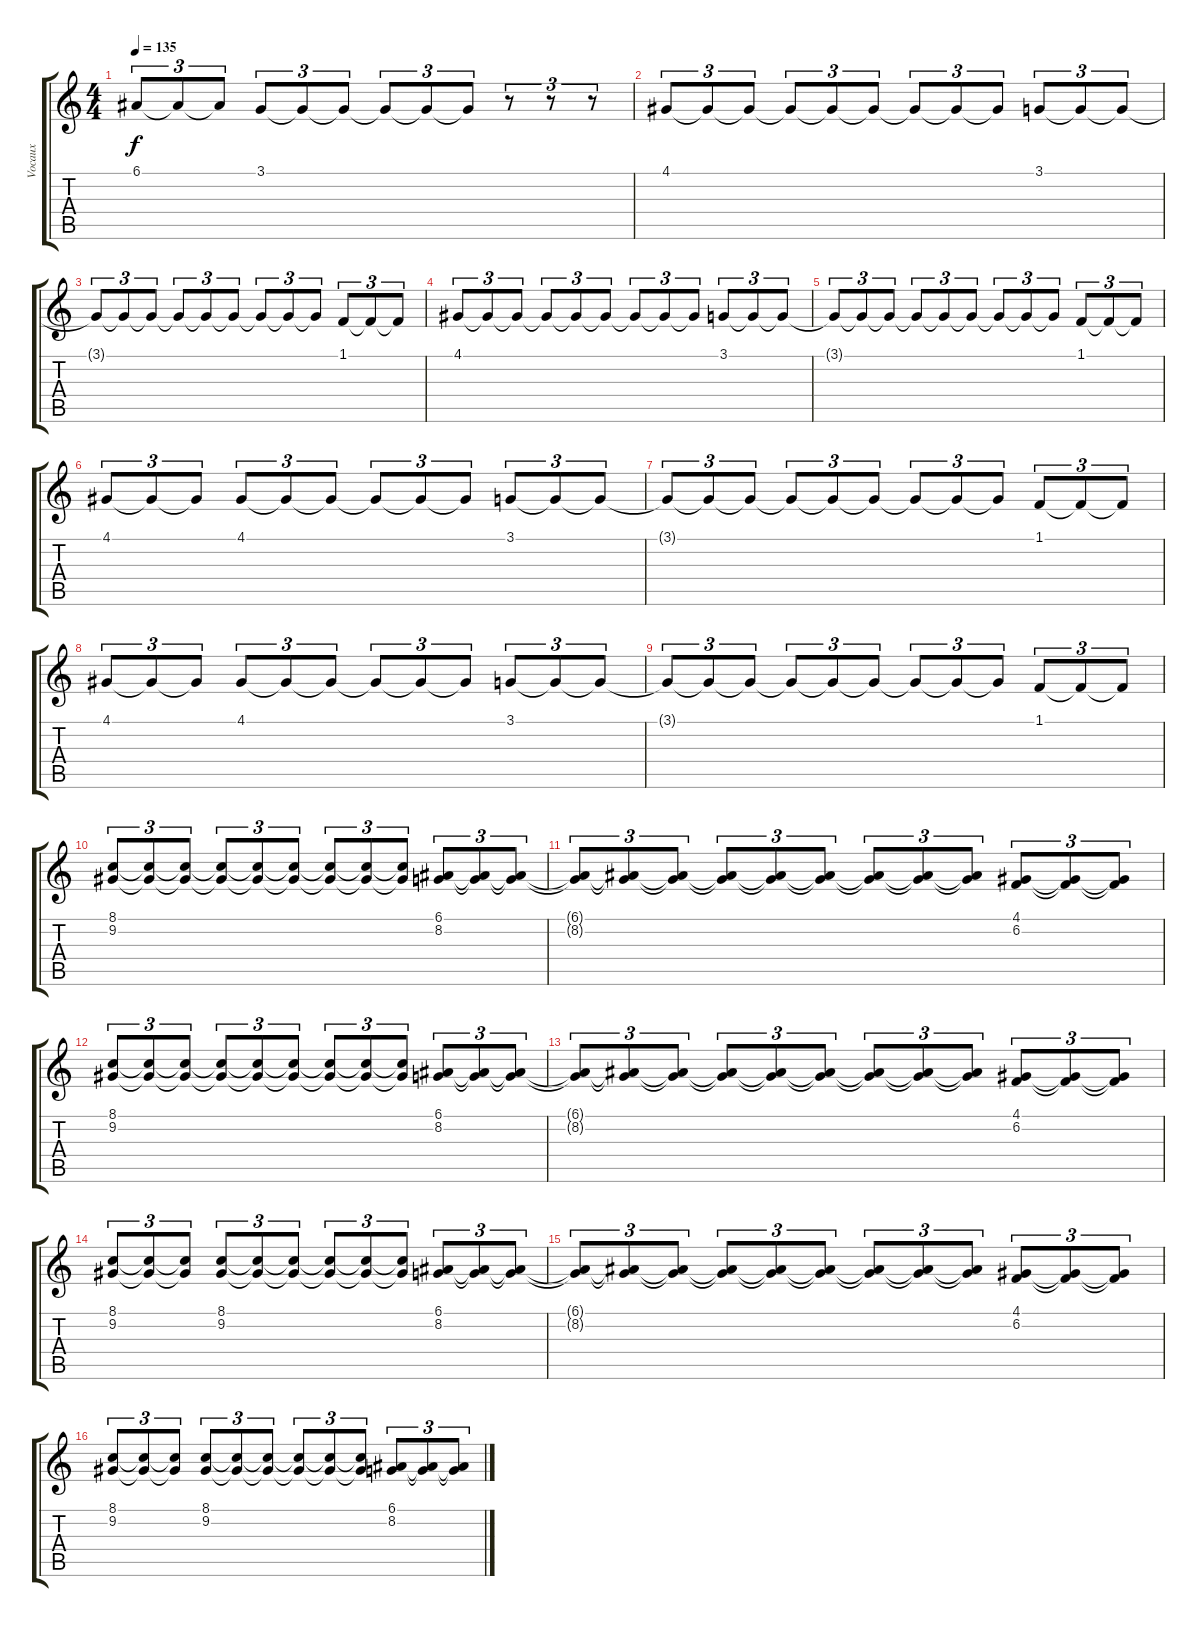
\track ("Vocaux" "Vocaux") {instrument viola}
\staff {score tabs}
\tuning (E4 B3 G3 D3 A2 E2) {hide}
\ts (4 4)
\tempo 135
\clef g2
\ks c
6.1{t}.8{tu (3 2) dy f} 6.1{t}.8{tu (3 2)} 6.1{t}.8{tu (3 2)} 3.1.8{tu (3 2)} 3.1{t}.8{tu (3 2)} 3.1{t}.8{tu (3 2)} 3.1{t}.8{tu (3 2)} 3.1{t}.8{tu (3 2)} 3.1{t}.8{tu (3 2)} r.8{tu (3 2)} r.8{tu (3 2)} r.8{tu (3 2)} |
4.1.8{tu (3 2)} 4.1{t}.8{tu (3 2)} 4.1{t}.8{tu (3 2)} 4.1{t}.8{tu (3 2)} 4.1{t}.8{tu (3 2)} 4.1{t}.8{tu (3 2)} 4.1{t}.8{tu (3 2)} 4.1{t}.8{tu (3 2)} 4.1{t}.8{tu (3 2)} 3.1.8{tu (3 2)} 3.1{t}.8{tu (3 2)} 3.1{t}.8{tu (3 2)} |
3.1{t}.8{tu (3 2)} 3.1{t}.8{tu (3 2)} 3.1{t}.8{tu (3 2)} 3.1{t}.8{tu (3 2)} 3.1{t}.8{tu (3 2)} 3.1{t}.8{tu (3 2)} 3.1{t}.8{tu (3 2)} 3.1{t}.8{tu (3 2)} 3.1{t}.8{tu (3 2)} 1.1.8{tu (3 2)} 1.1{t}.8{tu (3 2)} 1.1{t}.8{tu (3 2)} |
4.1.8{tu (3 2)} 4.1{t}.8{tu (3 2)} 4.1{t}.8{tu (3 2)} 4.1{t}.8{tu (3 2)} 4.1{t}.8{tu (3 2)} 4.1{t}.8{tu (3 2)} 4.1{t}.8{tu (3 2)} 4.1{t}.8{tu (3 2)} 4.1{t}.8{tu (3 2)} 3.1.8{tu (3 2)} 3.1{t}.8{tu (3 2)} 3.1{t}.8{tu (3 2)} |
3.1{t}.8{tu (3 2)} 3.1{t}.8{tu (3 2)} 3.1{t}.8{tu (3 2)} 3.1{t}.8{tu (3 2)} 3.1{t}.8{tu (3 2)} 3.1{t}.8{tu (3 2)} 3.1{t}.8{tu (3 2)} 3.1{t}.8{tu (3 2)} 3.1{t}.8{tu (3 2)} 1.1.8{tu (3 2)} 1.1{t}.8{tu (3 2)} 1.1{t}.8{tu (3 2)} |
4.1.8{tu (3 2)} 4.1{t}.8{tu (3 2)} 4.1{t}.8{tu (3 2)} 4.1.8{tu (3 2)} 4.1{t}.8{tu (3 2)} 4.1{t}.8{tu (3 2)} 4.1{t}.8{tu (3 2)} 4.1{t}.8{tu (3 2)} 4.1{t}.8{tu (3 2)} 3.1.8{tu (3 2)} 3.1{t}.8{tu (3 2)} 3.1{t}.8{tu (3 2)} |
3.1{t}.8{tu (3 2)} 3.1{t}.8{tu (3 2)} 3.1{t}.8{tu (3 2)} 3.1{t}.8{tu (3 2)} 3.1{t}.8{tu (3 2)} 3.1{t}.8{tu (3 2)} 3.1{t}.8{tu (3 2)} 3.1{t}.8{tu (3 2)} 3.1{t}.8{tu (3 2)} 1.1.8{tu (3 2)} 1.1{t}.8{tu (3 2)} 1.1{t}.8{tu (3 2)} |
4.1.8{tu (3 2)} 4.1{t}.8{tu (3 2)} 4.1{t}.8{tu (3 2)} 4.1.8{tu (3 2)} 4.1{t}.8{tu (3 2)} 4.1{t}.8{tu (3 2)} 4.1{t}.8{tu (3 2)} 4.1{t}.8{tu (3 2)} 4.1{t}.8{tu (3 2)} 3.1.8{tu (3 2)} 3.1{t}.8{tu (3 2)} 3.1{t}.8{tu (3 2)} |
3.1{t}.8{tu (3 2)} 3.1{t}.8{tu (3 2)} 3.1{t}.8{tu (3 2)} 3.1{t}.8{tu (3 2)} 3.1{t}.8{tu (3 2)} 3.1{t}.8{tu (3 2)} 3.1{t}.8{tu (3 2)} 3.1{t}.8{tu (3 2)} 3.1{t}.8{tu (3 2)} 1.1.8{tu (3 2)} 1.1{t}.8{tu (3 2)} 1.1{t}.8{tu (3 2)} |
(8.1 9.2).8{tu (3 2)} (8.1{t} 9.2{t}).8{tu (3 2)} (8.1{t} 9.2{t}).8{tu (3 2)} (8.1{t} 9.2{t}).8{tu (3 2)} (8.1{t} 9.2{t}).8{tu (3 2)} (8.1{t} 9.2{t}).8{tu (3 2)} (8.1{t} 9.2{t}).8{tu (3 2)} (8.1{t} 9.2{t}).8{tu (3 2)} (8.1{t} 9.2{t}).8{tu (3 2)} (6.1 8.2).8{tu (3 2)} (6.1{t} 8.2{t}).8{tu (3 2)} (6.1{t} 8.2{t}).8{tu (3 2)} |
(6.1{t} 8.2{t}).8{tu (3 2)} (6.1{t} 8.2{t}).8{tu (3 2)} (6.1{t} 8.2{t}).8{tu (3 2)} (6.1{t} 8.2{t}).8{tu (3 2)} (6.1{t} 8.2{t}).8{tu (3 2)} (6.1{t} 8.2{t}).8{tu (3 2)} (6.1{t} 8.2{t}).8{tu (3 2)} (6.1{t} 8.2{t}).8{tu (3 2)} (6.1{t} 8.2{t}).8{tu (3 2)} (4.1 6.2).8{tu (3 2)} (4.1{t} 6.2{t}).8{tu (3 2)} (4.1{t} 6.2{t}).8{tu (3 2)} |
(8.1 9.2).8{tu (3 2)} (8.1{t} 9.2{t}).8{tu (3 2)} (8.1{t} 9.2{t}).8{tu (3 2)} (8.1{t} 9.2{t}).8{tu (3 2)} (8.1{t} 9.2{t}).8{tu (3 2)} (8.1{t} 9.2{t}).8{tu (3 2)} (8.1{t} 9.2{t}).8{tu (3 2)} (8.1{t} 9.2{t}).8{tu (3 2)} (8.1{t} 9.2{t}).8{tu (3 2)} (6.1 8.2).8{tu (3 2)} (6.1{t} 8.2{t}).8{tu (3 2)} (6.1{t} 8.2{t}).8{tu (3 2)} |
(6.1{t} 8.2{t}).8{tu (3 2)} (6.1{t} 8.2{t}).8{tu (3 2)} (6.1{t} 8.2{t}).8{tu (3 2)} (6.1{t} 8.2{t}).8{tu (3 2)} (6.1{t} 8.2{t}).8{tu (3 2)} (6.1{t} 8.2{t}).8{tu (3 2)} (6.1{t} 8.2{t}).8{tu (3 2)} (6.1{t} 8.2{t}).8{tu (3 2)} (6.1{t} 8.2{t}).8{tu (3 2)} (4.1 6.2).8{tu (3 2)} (4.1{t} 6.2{t}).8{tu (3 2)} (4.1{t} 6.2{t}).8{tu (3 2)} |
(8.1 9.2).8{tu (3 2)} (8.1{t} 9.2{t}).8{tu (3 2)} (8.1{t} 9.2{t}).8{tu (3 2)} (8.1 9.2).8{tu (3 2)} (8.1{t} 9.2{t}).8{tu (3 2)} (8.1{t} 9.2{t}).8{tu (3 2)} (8.1{t} 9.2{t}).8{tu (3 2)} (8.1{t} 9.2{t}).8{tu (3 2)} (8.1{t} 9.2{t}).8{tu (3 2)} (6.1 8.2).8{tu (3 2)} (6.1{t} 8.2{t}).8{tu (3 2)} (6.1{t} 8.2{t}).8{tu (3 2)} |
(6.1{t} 8.2{t}).8{tu (3 2)} (6.1{t} 8.2{t}).8{tu (3 2)} (6.1{t} 8.2{t}).8{tu (3 2)} (6.1{t} 8.2{t}).8{tu (3 2)} (6.1{t} 8.2{t}).8{tu (3 2)} (6.1{t} 8.2{t}).8{tu (3 2)} (6.1{t} 8.2{t}).8{tu (3 2)} (6.1{t} 8.2{t}).8{tu (3 2)} (6.1{t} 8.2{t}).8{tu (3 2)} (4.1 6.2).8{tu (3 2)} (4.1{t} 6.2{t}).8{tu (3 2)} (4.1{t} 6.2{t}).8{tu (3 2)} |
(8.1 9.2).8{tu (3 2)} (8.1{t} 9.2{t}).8{tu (3 2)} (8.1{t} 9.2{t}).8{tu (3 2)} (8.1 9.2).8{tu (3 2)} (8.1{t} 9.2{t}).8{tu (3 2)} (8.1{t} 9.2{t}).8{tu (3 2)} (8.1{t} 9.2{t}).8{tu (3 2)} (8.1{t} 9.2{t}).8{tu (3 2)} (8.1{t} 9.2{t}).8{tu (3 2)} (6.1 8.2).8{tu (3 2)} (6.1{t} 8.2{t}).8{tu (3 2)} (6.1{t} 8.2{t}).8{tu (3 2)}
